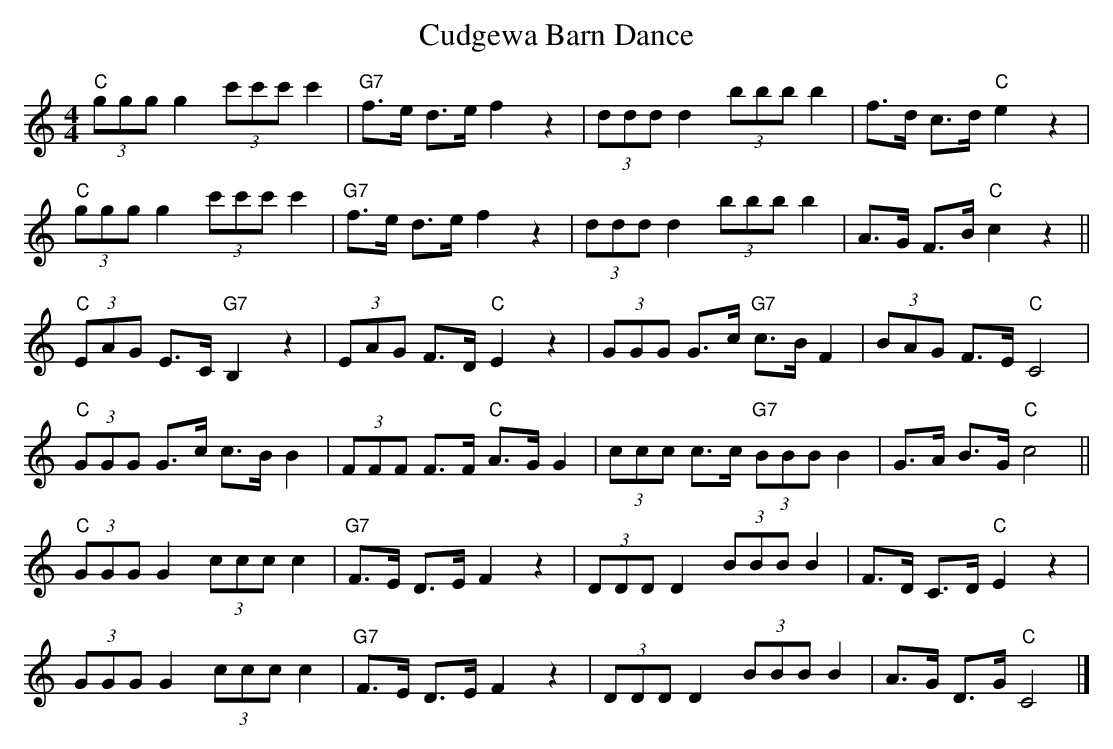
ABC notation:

X:1
T:Cudgewa Barn Dance
M:4/4
L:1/8
K:C
"C"(3gggg2 (3c'c'c'c'2 | "G7"f>e d>ef2z2 | (3dddd2 (3bbbb2 | f>d c>d"C"e2z2 |
"C"(3gggg2 (3c'c'c'c'2 | "G7"f>e d>ef2z2 | (3dddd2 (3bbbb2 | A>G F>B"C"c2z2 ||
"C"(3EAG E>C "G7"B,2z2 | (3EAG F>D "C"E2z2 | (3GGG G>c "G7"c>BF2 | (3BAG F>E "C"C4 |
"C"(3GGG G>c c>BB2 | (3FFF F>F "C"A>GG2 | (3ccc c>c "G7"(3BBBB2 | G>A B>G "C"c4 ||
"C"(3GGGG2 (3cccc2 | "G7"F>E D>EF2z2 | (3DDDD2 (3BBBB2 | F>D C>D"C"E2z2 |
(3GGGG2 (3cccc2 | "G7"F>E D>EF2z2 | (3DDDD2 (3BBBB2 | A>G D>G "C"C4 |]
